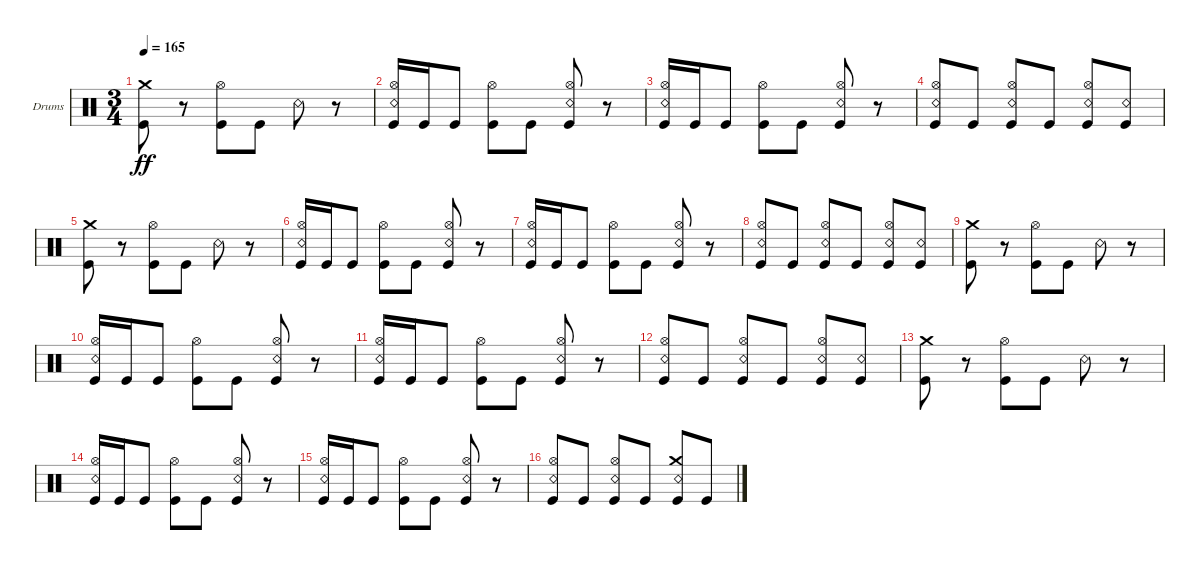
\bracketExtendMode groupsimilarinstruments
\firstSystemTrackNameOrientation horizontal
\otherSystemsTrackNameOrientation horizontal
\track ("Drumkit" "Drums") {instrument percussion}
\staff {score}
\articulation defaults
\ts (3 4)
\tempo 165
\clef neutral
\ks c
("Kick (hit)" "Crash medium (hit)").8{dy ff} r.8 ("Kick (hit)" "Hi-Hat (open)").8 "Kick (hit)".8 "Snare (rim shot)".8 r.8 |
("Kick (hit)" "Hi-Hat (open)" "Snare (rim shot)").16 "Kick (hit)".16 "Kick (hit)".8 ("Kick (hit)" "Hi-Hat (open)").8 "Kick (hit)".8 ("Kick (hit)" "Hi-Hat (open)" "Snare (rim shot)").8 r.8 |
("Kick (hit)" "Hi-Hat (open)" "Snare (rim shot)").16 "Kick (hit)".16 "Kick (hit)".8 ("Kick (hit)" "Hi-Hat (open)").8 "Kick (hit)".8 ("Kick (hit)" "Hi-Hat (open)" "Snare (rim shot)").8 r.8 |
("Kick (hit)" "Snare (rim shot)" "Hi-Hat (open)").8 "Kick (hit)".8 ("Kick (hit)" "Snare (rim shot)" "Hi-Hat (open)").8 "Kick (hit)".8 ("Kick (hit)" "Snare (rim shot)" "Hi-Hat (open)").8 ("Kick (hit)" "Snare (rim shot)").8 |
("Kick (hit)" "Crash medium (hit)").8 r.8 ("Kick (hit)" "Hi-Hat (open)").8 "Kick (hit)".8 "Snare (rim shot)".8 r.8 |
("Kick (hit)" "Hi-Hat (open)" "Snare (rim shot)").16 "Kick (hit)".16 "Kick (hit)".8 ("Kick (hit)" "Hi-Hat (open)").8 "Kick (hit)".8 ("Kick (hit)" "Hi-Hat (open)" "Snare (rim shot)").8 r.8 |
("Kick (hit)" "Hi-Hat (open)" "Snare (rim shot)").16 "Kick (hit)".16 "Kick (hit)".8 ("Kick (hit)" "Hi-Hat (open)").8 "Kick (hit)".8 ("Kick (hit)" "Hi-Hat (open)" "Snare (rim shot)").8 r.8 |
("Kick (hit)" "Snare (rim shot)" "Hi-Hat (open)").8 "Kick (hit)".8 ("Kick (hit)" "Snare (rim shot)" "Hi-Hat (open)").8 "Kick (hit)".8 ("Kick (hit)" "Snare (rim shot)" "Hi-Hat (open)").8 ("Kick (hit)" "Snare (rim shot)").8 |
("Kick (hit)" "Crash medium (hit)").8 r.8 ("Kick (hit)" "Hi-Hat (open)").8 "Kick (hit)".8 "Snare (rim shot)".8 r.8 |
("Kick (hit)" "Hi-Hat (open)" "Snare (rim shot)").16 "Kick (hit)".16 "Kick (hit)".8 ("Kick (hit)" "Hi-Hat (open)").8 "Kick (hit)".8 ("Kick (hit)" "Hi-Hat (open)" "Snare (rim shot)").8 r.8 |
("Kick (hit)" "Hi-Hat (open)" "Snare (rim shot)").16 "Kick (hit)".16 "Kick (hit)".8 ("Kick (hit)" "Hi-Hat (open)").8 "Kick (hit)".8 ("Kick (hit)" "Hi-Hat (open)" "Snare (rim shot)").8 r.8 |
("Kick (hit)" "Snare (rim shot)" "Hi-Hat (open)").8 "Kick (hit)".8 ("Kick (hit)" "Snare (rim shot)" "Hi-Hat (open)").8 "Kick (hit)".8 ("Kick (hit)" "Snare (rim shot)" "Hi-Hat (open)").8 ("Kick (hit)" "Snare (rim shot)").8 |
("Kick (hit)" "Crash medium (hit)").8 r.8 ("Kick (hit)" "Hi-Hat (open)").8 "Kick (hit)".8 "Snare (rim shot)".8 r.8 |
("Kick (hit)" "Hi-Hat (open)" "Snare (rim shot)").16 "Kick (hit)".16 "Kick (hit)".8 ("Kick (hit)" "Hi-Hat (open)").8 "Kick (hit)".8 ("Kick (hit)" "Hi-Hat (open)" "Snare (rim shot)").8 r.8 |
("Kick (hit)" "Hi-Hat (open)" "Snare (rim shot)").16 "Kick (hit)".16 "Kick (hit)".8 ("Kick (hit)" "Hi-Hat (open)").8 "Kick (hit)".8 ("Kick (hit)" "Hi-Hat (open)" "Snare (rim shot)").8 r.8 |
("Kick (hit)" "Snare (rim shot)" "Hi-Hat (open)").8 "Kick (hit)".8 ("Kick (hit)" "Snare (rim shot)" "Hi-Hat (open)").8 "Kick (hit)".8 ("Kick (hit)" "Snare (rim shot)" "Crash medium (hit)").8 "Kick (hit)".8
